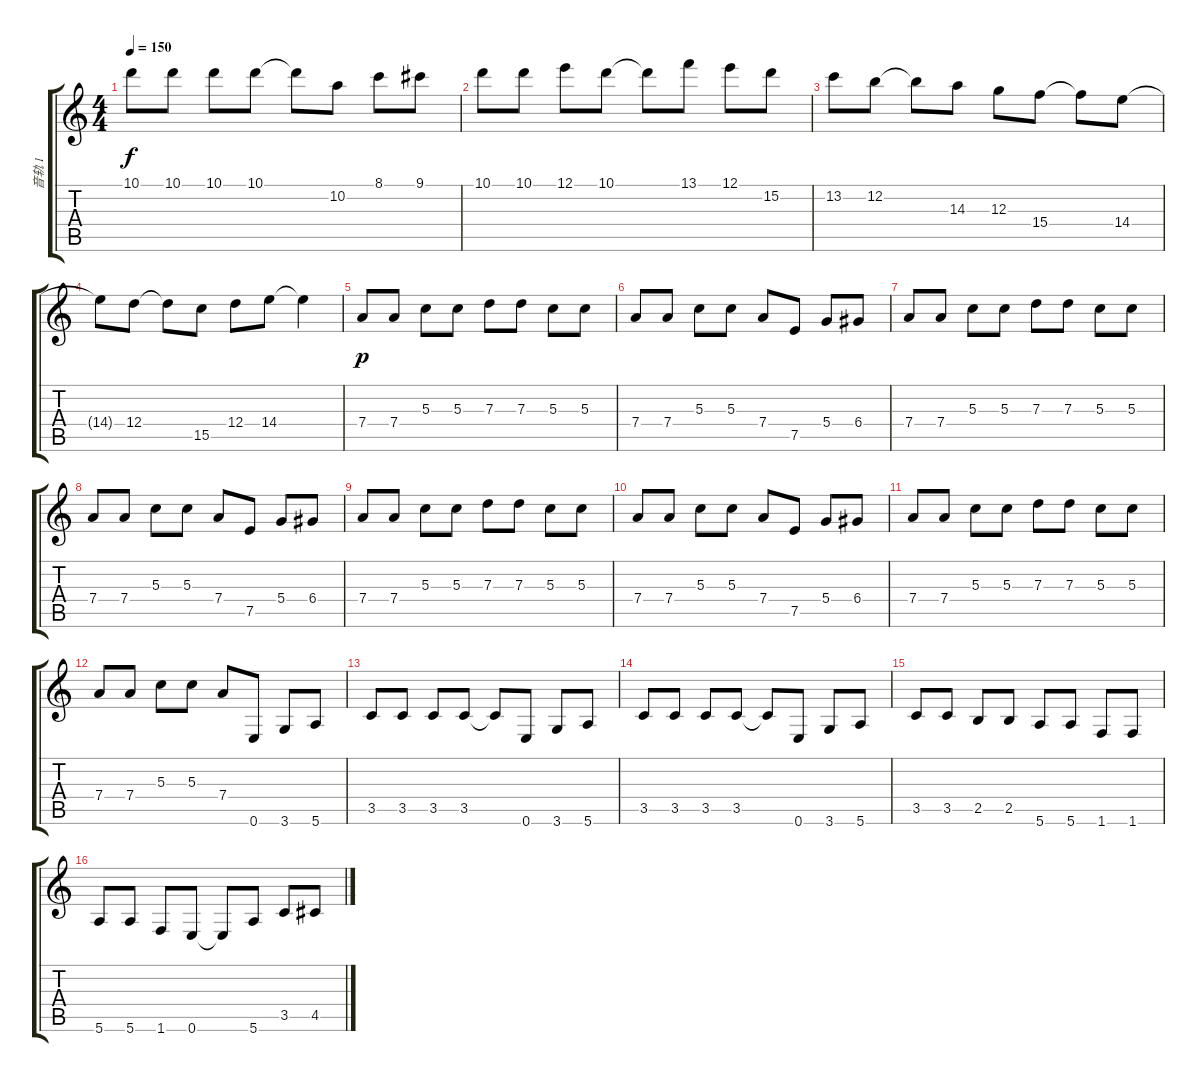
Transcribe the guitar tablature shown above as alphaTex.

\track ("音轨 1" "音轨 1") {instrument distortionguitar}
\staff {score tabs}
\tuning (E4 B3 G3 D3 A2 E2) {hide}
\ts (4 4)
\tempo 150
\clef g2
\ks c
10.1.8{dy f} 10.1.8 10.1.8 10.1.8 10.1{t}.8 10.2.8 8.1.8 9.1.8 |
10.1.8 10.1.8 12.1.8 10.1.8 10.1{t}.8 13.1.8 12.1.8 15.2.8 |
13.2.8 12.2.8 12.2{t}.8 14.3.8 12.3.8 15.4.8 15.4{t}.8 14.4.8 |
14.4{t}.8 12.4.8 12.4{t}.8 15.5.8 12.4.8 14.4.8 14.4{t}.4 |
7.4.8{dy p} 7.4.8 5.3.8 5.3.8 7.3.8 7.3.8 5.3.8 5.3.8 |
7.4.8 7.4.8 5.3.8 5.3.8 7.4.8 7.5.8 5.4.8 6.4.8 |
7.4.8 7.4.8 5.3.8 5.3.8 7.3.8 7.3.8 5.3.8 5.3.8 |
7.4.8 7.4.8 5.3.8 5.3.8 7.4.8 7.5.8 5.4.8 6.4.8 |
7.4.8 7.4.8 5.3.8 5.3.8 7.3.8 7.3.8 5.3.8 5.3.8 |
7.4.8 7.4.8 5.3.8 5.3.8 7.4.8 7.5.8 5.4.8 6.4.8 |
7.4.8 7.4.8 5.3.8 5.3.8 7.3.8 7.3.8 5.3.8 5.3.8 |
7.4.8 7.4.8 5.3.8 5.3.8 7.4.8 0.6.8 3.6.8 5.6.8 |
3.5.8 3.5.8 3.5.8 3.5.8 3.5{t}.8 0.6.8 3.6.8 5.6.8 |
3.5.8 3.5.8 3.5.8 3.5.8 3.5{t}.8 0.6.8 3.6.8 5.6.8 |
3.5.8 3.5.8 2.5.8 2.5.8 5.6.8 5.6.8 1.6.8 1.6.8 |
5.6.8 5.6.8 1.6.8 0.6.8 0.6{t}.8 5.6.8 3.5.8 4.5.8
